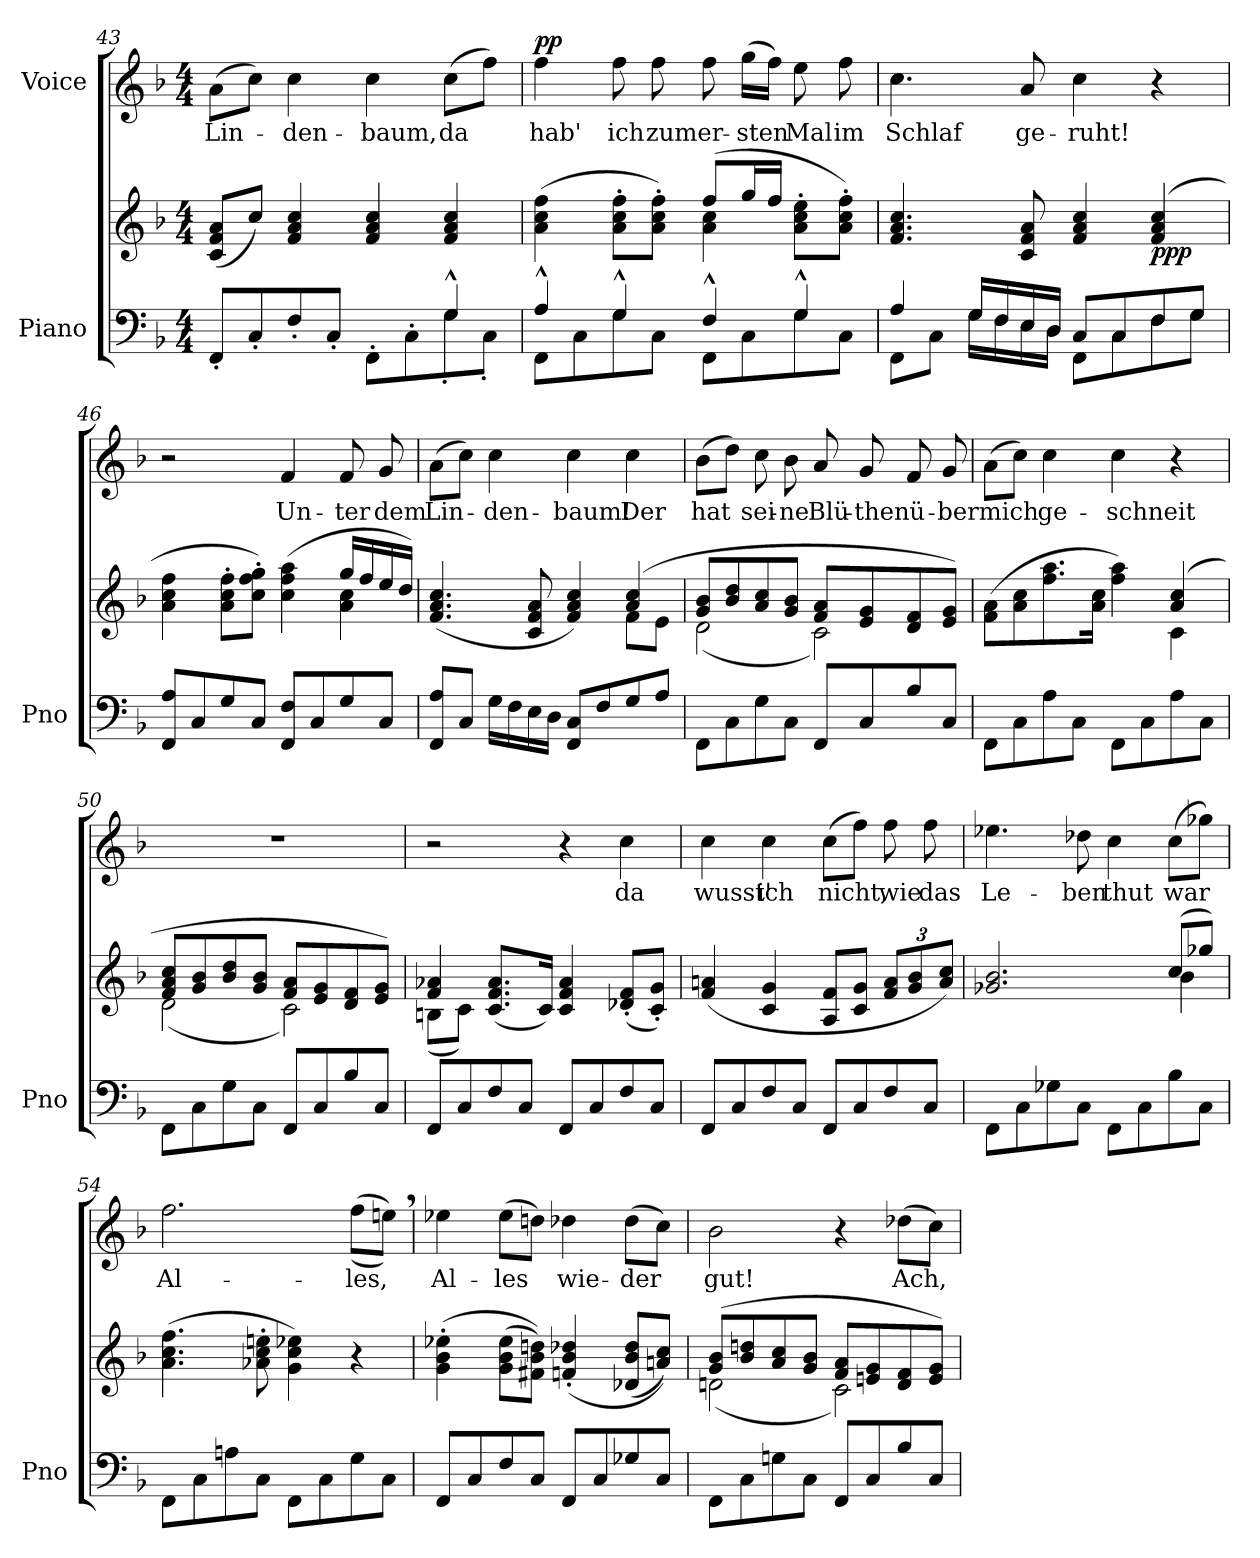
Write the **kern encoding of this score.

**kern	**kern	**dynam	**kern	**text	**dynam
*part2	*part2	*part2	*part1	*part1	*part1
*staff3	*staff2	*staff2/3	*staff1	*staff1	*staff1
*I"Piano	*	*	*I"Voice	*	*
*I'Pno	*	*	*	*	*
*clefF4	*clefG2	*	*clefG2	*	*
*k[b-]	*k[b-]	*	*k[b-]	*	*
*M4/4	*M4/4	*	*M4/4	*	*
=43	=43	=43	=43	=43	=43
*^	*	*	*	*	*
!	!	!	!	!	!LO:LY:b	!
8FF'</L	2ryy	(8c/ 8f/ 8a/L	.	(8a\L	Lin-	.
8C'</	.	8cc/J)	.	8cc\J)	.	.
!	!	!	!	!	!LO:LY:b	!
8F'</	.	4f/ 4a/ 4cc/	.	4cc\	-den-	.
8C'</J	.	.	.	.	.	.
!	!	!	!	!	!LO:LY:b	!
4ryy	8FF'\L	4f/ 4a/ 4cc/	.	4cc\	-baum,	.
.	8C'\	.	.	.	.	.
!	!	!	!	!	!LO:LY:b	!
4G^^/	8G'\	4f/ 4a/ 4cc/	.	(8cc\L	da	.
.	8C'\J	.	.	8ff\J)	.	.
!!LO:LB:g=z
=44	=44	=44	=44	=44	=44	=44
*	*	*^	*	*	*	*
!	!	!	!	!	!	!LO:LY:b	!LO:DY:b
4A^^/	8FF\L	(4a\ 4cc\ 4ff\	2ryy	.	4ff\	hab'	pp
.	8C\	.	.	.	.	.	.
!	!	!	!	!	!	!LO:LY:b	!
4G^^/	8G\	8a\'> 8cc\'> 8ff\'>L	.	.	8ff\	ich	.
!	!	!	!	!	!	!LO:LY:b	!
.	8C\J	8a\'> 8cc\'> 8ff\'>J)	.	.	8ff\	zum	.
!	!	!	!	!	!	!LO:LY:b	!
4F^^/	8FF\L	(8ff/L	4a\ 4cc\	.	8ff\	er-	.
!	!	!	!	!	!	!LO:LY:b	!
.	8C\	16gg/L	.	.	(16gg\LL	-sten	.
.	.	16ff/JJ	.	.	16ff\JJ)	.	.
!	!	!	!	!	!	!LO:LY:b	!
4G^^/	8G\	8a\'> 8cc\'> 8ee\'>L	4ryy	.	8ee\	Mal	.
!	!	!	!	!	!	!LO:LY:b	!
.	8C\J	8a\'> 8cc\'> 8ff\'>J)	.	.	8ff\	im	.
*	*	*v	*v	*	*	*	*
=45	=45	=45	=45	=45	=45	=45
!	!	!	!	!	!LO:LY:b	!
4A/	8FF\L	4.f/ 4.a/ 4.cc/	.	4.cc\	Schlaf	.
.	8C\J	.	.	.	.	.
16G/LL	16G\LL	.	.	.	.	.
16F/	16F\	.	.	.	.	.
!	!	!	!	!	!LO:LY:b	!
16E/	16E\	8c/ 8f/ 8a/	.	8a/	ge-	.
16D/JJ	16D\JJ	.	.	.	.	.
!	!	!	!	!	!LO:LY:b	!
8C/L	8FF\L	4f/ 4a/ 4cc/	.	4cc\	-ruht!	.
8C/	8C\	.	.	.	.	.
!	!	!	!LO:DY:b	!	!	!
8F/	8F\	(4f/ 4a/ 4cc/	ppp	4r	.	.
8G/J	8G\J	.	.	.	.	.
*v	*v	*	*	*	*	*
=46	=46	=46	=46	=46	=46
*	*^	*	*	*	*
8FF/ 8A/L	4a\ 4cc\ 4ff\	2.ryy	.	2r	.	.
8C/	.	.	.	.	.	.
8G/	8a\'> 8cc\'> 8ff\'>L	.	.	.	.	.
8C/J	8cc\'> 8ff\'> 8gg\'>J)	.	.	.	.	.
!	!	!	!	!	!LO:LY:b	!
8FF/ 8F/L	(4cc\ 4ff\ 4aa\	.	.	4f/	Un-	.
8C/	.	.	.	.	.	.
!	!	!	!	!	!LO:LY:b	!
8G/	16gg/LL	4a\ 4cc\	.	8f/	-ter	.
.	16ff/	.	.	.	.	.
!	!	!	!	!	!LO:LY:b	!
8C/J	16ee/	.	.	8g/	dem	.
.	16dd/JJ)	.	.	.	.	.
!!LO:PB:g=z
=47	=47	=47	=47	=47	=47	=47
!	!	!	!	!	!LO:LY:b	!
8FF/ 8A/L	(4.f/ 4.a/ 4.cc/	2.ryy	.	(8a\L	Lin-	.
8C/J	.	.	.	8cc\J)	.	.
!	!	!	!	!	!LO:LY:b	!
16G\LL	.	.	.	4cc\	-den-	.
16F\	.	.	.	.	.	.
16E\	8c/ 8f/ 8a/	.	.	.	.	.
16D\JJ	.	.	.	.	.	.
!	!	!	!	!	!LO:LY:b	!
8FF/ 8C/L	4f/ 4a/ 4cc/)	.	.	4cc\	-baum!	.
8F/	.	.	.	.	.	.
!	!	!	!	!	!LO:LY:b	!
8G/	(4a/ 4cc/	8f\L	.	4cc\	Der	.
8A/J	.	8e\J	.	.	.	.
!!LO:PB:g=z
=48	=48	=48	=48	=48	=48	=48
!	!	!	!	!	!LO:LY:b	!
8FF\L	8g/ 8b-/L	(2d\	.	(8b-\L	hat	.
8C\	8b-/ 8dd/	.	.	8dd\J)	.	.
!	!	!	!	!	!LO:LY:b	!
8G\	8a/ 8cc/	.	.	8cc\	sei-	.
!	!	!	!	!	!LO:LY:b	!
8C\J	8g/ 8b-/J	.	.	8b-\	-ne	.
!	!	!	!	!	!LO:LY:b	!
8FF/L	8f/ 8a/L	2c\)	.	8a/	Blü-	.
!	!	!	!	!	!LO:LY:b	!
8C/	8e/ 8g/	.	.	8g/	-then	.
!	!	!	!	!	!LO:LY:b	!
8B-/	8d/ 8f/	.	.	8f/	ü-	.
!	!	!	!	!	!LO:LY:b	!
8C/J	8e/ 8g/J)	.	.	8g/	-ber	.
=49	=49	=49	=49	=49	=49	=49
!	!	!	!	!	!LO:LY:b	!
8FF\L	(8f\ 8a\L	2ryy	.	(8a\L	mich	.
8C\	8a\ 8cc\	.	.	8cc\J)	.	.
!	!	!	!	!	!LO:LY:b	!
8A\	8.ff\ 8.aa\	.	.	4cc\	ge-	.
8C\J	.	.	.	.	.	.
.	16a\ 16cc\Jk	.	.	.	.	.
!	!	!	!	!	!LO:LY:b	!
8FF\L	4ff\ 4aa\)	4ryy	.	4cc\	-schneit	.
8C\	.	.	.	.	.	.
8A\	(4a/ 4cc/	4c\	.	4r	.	.
8C\J	.	.	.	.	.	.
=50	=50	=50	=50	=50	=50	=50
8FF\L	8f/ 8a/ 8cc/L	(2d\	.	1r	.	.
8C\	8g/ 8b-/	.	.	.	.	.
8G\	8b-/ 8dd/	.	.	.	.	.
8C\J	8g/ 8b-/J	.	.	.	.	.
8FF/L	8f/ 8a/L	2c\)	.	.	.	.
8C/	8e/ 8g/	.	.	.	.	.
8B-/	8d/ 8f/	.	.	.	.	.
8C/J	8e/ 8g/J)	.	.	.	.	.
=51	=51	=51	=51	=51	=51	=51
8FF/L	4f/ 4a-X/	(8Bn\L	.	2r	.	.
8C/	.	8c\J)	.	.	.	.
8F/	(8.c/ 8.f/ 8.a-/L	4ryy	.	.	.	.
8C/J	.	.	.	.	.	.
.	16c/Jk)	.	.	.	.	.
8FF/L	4c/ 4f/ 4a-/	2ryy	.	4r	.	.
8C/	.	.	.	.	.	.
!	!	!	!	!	!LO:LY:b	!
8F/	(8d-X/' 8f/'L	.	.	4cc\	da	.
8C/J	8c/' 8g/'J)	.	.	.	.	.
*	*v	*v	*	*	*	*
!!LO:LB:g=z
=52	=52	=52	=52	=52	=52
!	!	!	!	!LO:LY:b	!
8FF/L	(4f/ 4an/	.	4cc\	wusst'	.
8C/	.	.	.	.	.
!	!	!	!	!LO:LY:b	!
8F/	4c/ 4g/	.	4cc\	ich	.
8C/J	.	.	.	.	.
!	!	!	!	!LO:LY:b	!
8FF/L	8A/ 8f/L	.	(8cc\L	nicht,	.
8C/	8c/ 8g/J	.	8ff\J)	.	.
!	!	!	!	!LO:LY:b	!
8F/	12f/ 12a/L	.	8ff\	wie	.
.	12g/ 12b-/	.	.	.	.
!	!	!	!	!LO:LY:b	!
8C/J	.	.	8ff\	das	.
.	12a/ 12cc/J)	.	.	.	.
=53	=53	=53	=53	=53	=53
*	*^	*	*	*	*
!	!	!	!	!	!LO:LY:b	!
8FF\L	2.g-X/ 2.b-/	2.ryy	.	4.ee-X\	Le-	.
8C\	.	.	.	.	.	.
8G-X\	.	.	.	.	.	.
!	!	!	!	!	!LO:LY:b	!
8C\J	.	.	.	8dd-X\	-ben	.
!	!	!	!	!	!LO:LY:b	!
8FF\L	.	.	.	4cc\	thut	.
8C\	.	.	.	.	.	.
!	!	!	!	!	!LO:LY:b	!
8B-\	(8cc/L	4b-\	.	(8cc\L	war	.
8C\J	8gg-X/J)	.	.	8gg-X\J)	.	.
*	*v	*v	*	*	*	*
=54	=54	=54	=54	=54	=54
!	!	!	!	!LO:LY:b	!
8FF\L	(4.a\ 4.cc\ 4.ff\	.	2.ff\	Al-	.
8C\	.	.	.	.	.
8An\	.	.	.	.	.
8C\J	8a-X\' 8cc\' 8een\'	.	.	.	.
8FF\L	4g\ 4cc\ 4ee-X\)	.	.	.	.
8C\	.	.	.	.	.
!	!	!	!	!LO:LY:b	!
8G\	4r	.	((8ff\L	-les,	.
8C\J	.	.	8een,\J))	.	.
=55	=55	=55	=55	=55	=55
!	!	!	!	!LO:LY:b	!
8FF/L	(4g\' 4b-\' 4ee-X\'	.	4ee-X\	Al-	.
8C/	.	.	.	.	.
!	!	!	!	!LO:LY:b	!
8F/	(8g\ 8b-\ 8ee-\L	.	(8ee-\L	-les	.
8C/J	8f#X\ 8b-\ 8ddn\J))	.	8ddn\J)	.	.
!	!	!	!	!LO:LY:b	!
8FF/L	(4fn/' 4b-/' 4dd-X/'	.	4dd-X\	wie-	.
8C/	.	.	.	.	.
!	!	!	!	!LO:LY:b	!
8G-X/	(8d-X/ 8b-/ 8dd-/L	.	(8dd-\L	-der	.
8C/J	8an/ 8cc/J))	.	8cc\J)	.	.
!!LO:LB:g=z
=56	=56	=56	=56	=56	=56
*	*^	*	*	*	*
!	!	!	!	!	!LO:LY:b	!
8FF\L	(8g/ 8b-/L	(2dn\	.	2b-\	gut!	.
8C\	8b-/ 8ddn/	.	.	.	.	.
8Gn\	8a/ 8cc/	.	.	.	.	.
8C\J	8g/ 8b-/J	.	.	.	.	.
8FF/L	8f/ 8a/L	2c\)	.	4r	.	.
8C/	8en/ 8g/	.	.	.	.	.
!	!	!	!	!	!LO:LY:b	!
8B-/	8d/ 8f/	.	.	(8dd-X\L	Ach,	.
8C/J	8e/ 8g/J)	.	.	8cc\J)	.	.
*	*v	*v	*	*	*	*
=	=	=	=	=	=
*-	*-	*-	*-	*-	*-
